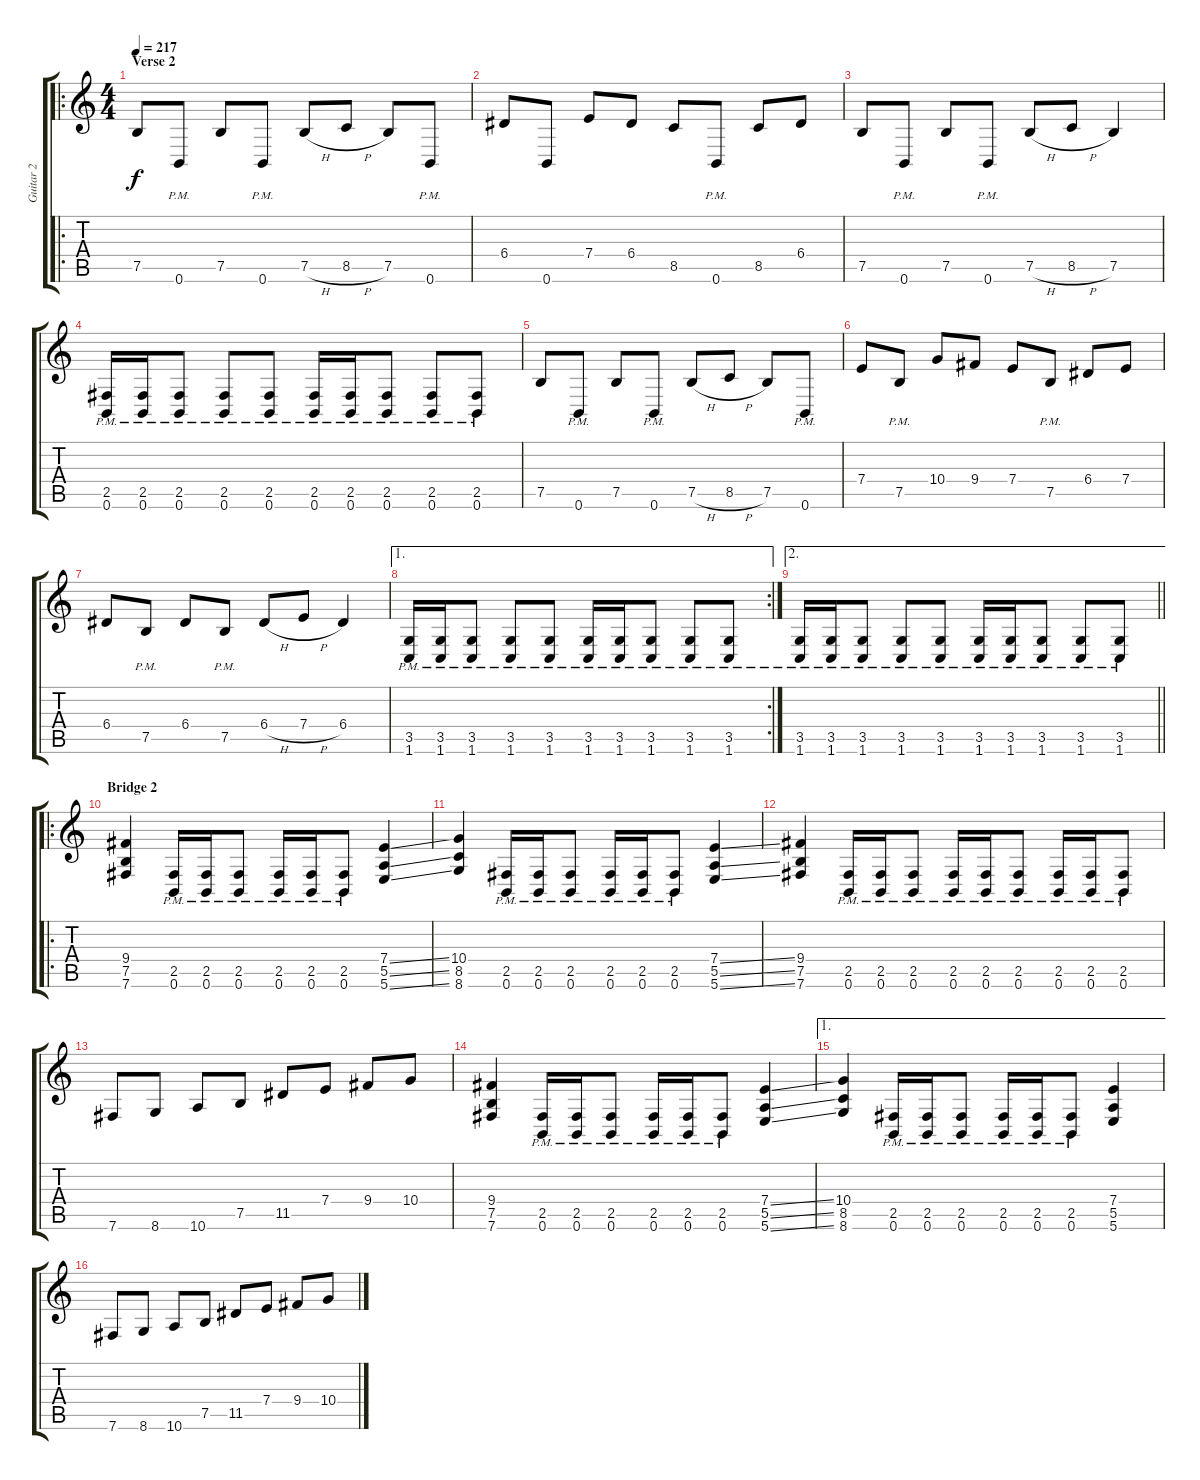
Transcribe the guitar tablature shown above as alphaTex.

\track ("Guitar 2" "Guitar 2") {instrument distortionguitar}
\staff {score tabs}
\tuning (B3 Gb3 D3 A2 E2 B1) {hide}
\ro
\ts (4 4)
\section ("" "Verse 2")
\tempo 217
\clef g2
\ks c
7.5.8{dy f} 0.6{pm}.8 7.5.8 0.6{pm}.8 7.5{h}.8 8.5{h}.8 7.5.8 0.6{pm}.8 |
6.4.8 0.6.8 7.4.8 6.4.8 8.5.8 0.6{pm}.8 8.5.8 6.4.8 |
7.5.8 0.6{pm}.8 7.5.8 0.6{pm}.8 7.5{h}.8 8.5{h}.8 7.5.4 |
(2.5{pm} 0.6{pm}).16 (2.5{pm} 0.6{pm}).16 (2.5{pm} 0.6{pm}).8 (2.5{pm} 0.6{pm}).8 (2.5{pm} 0.6{pm}).8 (2.5{pm} 0.6{pm}).16 (2.5{pm} 0.6{pm}).16 (2.5{pm} 0.6{pm}).8 (2.5{pm} 0.6{pm}).8 (2.5{pm} 0.6{pm}).8 |
7.5.8 0.6{pm}.8 7.5.8 0.6{pm}.8 7.5{h}.8 8.5{h}.8 7.5.8 0.6{pm}.8 |
7.4.8 7.5{pm}.8 10.4.8 9.4.8 7.4.8 7.5{pm}.8 6.4.8 7.4.8 |
6.4.8 7.5{pm}.8 6.4.8 7.5{pm}.8 6.4{h}.8 7.4{h}.8 6.4.4 |
\ae 1
\rc 2
(3.5{pm} 1.6{pm}).16 (3.5{pm} 1.6{pm}).16 (3.5{pm} 1.6{pm}).8 (3.5{pm} 1.6{pm}).8 (3.5{pm} 1.6{pm}).8 (3.5{pm} 1.6{pm}).16 (3.5{pm} 1.6{pm}).16 (3.5{pm} 1.6{pm}).8 (3.5{pm} 1.6{pm}).8 (3.5{pm} 1.6{pm}).8 |
\ae 2
\barLineRight lightlight
(3.5{pm} 1.6{pm}).16 (3.5{pm} 1.6{pm}).16 (3.5{pm} 1.6{pm}).8 (3.5{pm} 1.6{pm}).8 (3.5{pm} 1.6{pm}).8 (3.5{pm} 1.6{pm}).16 (3.5{pm} 1.6{pm}).16 (3.5{pm} 1.6{pm}).8 (3.5{pm} 1.6{pm}).8 (3.5{pm} 1.6{pm}).8 |
\ro
\section ("" "Bridge 2")
(9.4 7.5 7.6).4 (2.5{pm} 0.6{pm}).16 (2.5{pm} 0.6{pm}).16 (2.5{pm} 0.6{pm}).8 (2.5{pm} 0.6{pm}).16 (2.5{pm} 0.6{pm}).16 (2.5{pm} 0.6{pm}).8 (7.4{ss} 5.5{ss} 5.6{ss}).4 |
(10.4 8.5 8.6).4 (2.5{pm} 0.6{pm}).16 (2.5{pm} 0.6{pm}).16 (2.5{pm} 0.6{pm}).8 (2.5{pm} 0.6{pm}).16 (2.5{pm} 0.6{pm}).16 (2.5{pm} 0.6{pm}).8 (7.4{ss} 5.5{ss} 5.6{ss}).4 |
(9.4 7.5 7.6).4 (2.5{pm} 0.6{pm}).16 (2.5{pm} 0.6{pm}).16 (2.5{pm} 0.6{pm}).8 (2.5{pm} 0.6{pm}).16 (2.5{pm} 0.6{pm}).16 (2.5{pm} 0.6{pm}).8 (2.5{pm} 0.6{pm}).16 (2.5{pm} 0.6{pm}).16 (2.5{pm} 0.6{pm}).8 |
7.6.8 8.6.8 10.6.8 7.5.8 11.5.8 7.4.8 9.4.8 10.4.8 |
(9.4 7.5 7.6).4 (2.5{pm} 0.6{pm}).16 (2.5{pm} 0.6{pm}).16 (2.5{pm} 0.6{pm}).8 (2.5{pm} 0.6{pm}).16 (2.5{pm} 0.6{pm}).16 (2.5{pm} 0.6{pm}).8 (7.4{ss} 5.5{ss} 5.6{ss}).4 |
\ae 1
(10.4 8.5 8.6).4 (2.5{pm} 0.6{pm}).16 (2.5{pm} 0.6{pm}).16 (2.5{pm} 0.6{pm}).8 (2.5{pm} 0.6{pm}).16 (2.5{pm} 0.6{pm}).16 (2.5{pm} 0.6{pm}).8 (7.4 5.5 5.6).4 |
7.6.8 8.6.8 10.6.8 7.5.8 11.5.8 7.4.8 9.4.8 10.4.8
